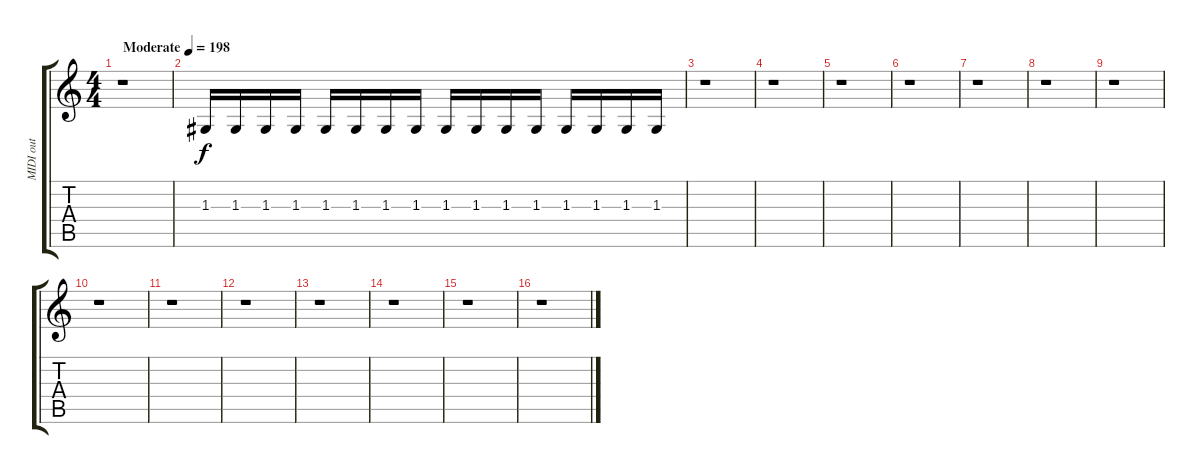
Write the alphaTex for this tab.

\track ("MIDI out" "MIDI out") {instrument synthdrum}
\staff {score tabs}
\tuning (E4 B3 G3 D3 A2 E2) {hide}
\ts (4 4)
\tempo (198 "Moderate")
\clef g2
\ks c
r.1{dy f instrument synthdrum} |
1.3.16 1.3.16 1.3.16 1.3.16 1.3.16 1.3.16 1.3.16 1.3.16 1.3.16 1.3.16 1.3.16 1.3.16 1.3.16 1.3.16 1.3.16 1.3.16 |
r.1 |
r.1 |
r.1 |
r.1 |
r.1 |
r.1 |
r.1 |
r.1 |
r.1 |
r.1 |
r.1 |
r.1 |
r.1 |
r.1
